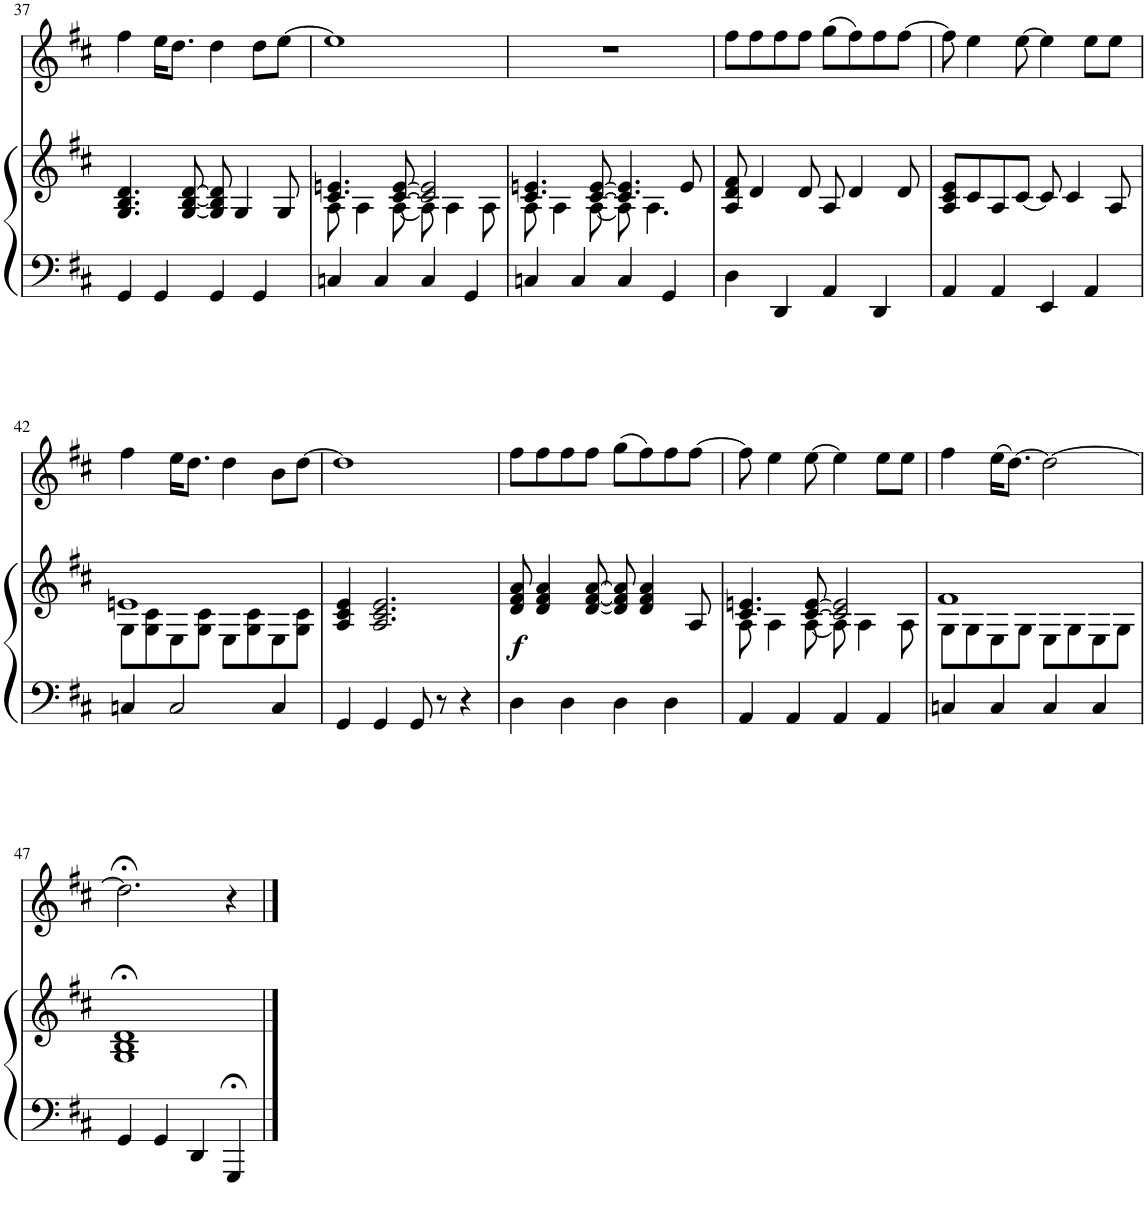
**kern	**kern	**dynam	**kern
*part2	*part2	*part2	*part1
*staff3	*staff2	*staff2/3	*staff1
*I"Piano	*	*	*I"Voice
*I'Pno	*	*	*
!!LO:PB:g=z
*clefF4	*clefG2	*	*clefG2
*k[f#c#]	*k[f#c#]	*	*k[f#c#]
*M4/4	*M4/4	*	*M4/4
=37	=37	=37	=37
4GG/	4.G/ 4.B/ 4.d/	.	4ff#\
4GG/	.	.	16ee\KL
.	.	.	8.dd\J
.	[8G/ [8B/ [8d/	.	.
4GG/	8G/] 8B/] 8d/]	.	4dd\
.	4G/	.	.
4GG/	.	.	8dd\L
.	8G/	.	[8ee\J
=38	=38	=38	=38
*	*^	*	*
4Cn/	4.c#/ 4.en/	8A\	.	1ee]
.	.	4A\	.	.
4C/	.	.	.	.
.	[8c#/ [8e/	[8A\	.	.
4C/	2c#/] 2e/]	8A\]	.	.
.	.	4A\	.	.
4GG/	.	.	.	.
.	.	8A\	.	.
=39	=39	=39	=39	=39
4Cn/	4.c#/ 4.en/	8A\	.	1r
.	.	4A\	.	.
4C/	.	.	.	.
.	[8c#/ [8e/	[8A\	.	.
4C/	4.c#/] 4.e/]	8A\]	.	.
.	.	4.A\	.	.
4GG/	.	.	.	.
.	8e/	.	.	.
*	*v	*v	*	*
=40	=40	=40	=40
4D\	8A/ 8d/ 8f#/	.	8ff#\L
.	4d/	.	8ff#\
4DD/	.	.	8ff#\
.	8d/	.	8ff#\J
4AA/	8A/	.	(8gg\L
.	4d/	.	8ff#\)
4DD/	.	.	8ff#\
.	8d/	.	[8ff#\J
=41	=41	=41	=41
4AA/	8A/ 8c#/ 8e/L	.	8ff#\]
.	8c#/	.	4ee\
4AA/	8A/	.	.
.	[8c#/J	.	[8ee\
4EE/	8c#/]	.	4ee\]
.	4c#/	.	.
4AA/	.	.	8ee\L
.	8A/	.	8ee\J
!!LO:LB:g=z
=42	=42	=42	=42
*	*^	*	*
4Cn/	1en	8G\L	.	4ff#\
.	.	8G\ 8c#\	.	.
2C/	.	8E\	.	16ee\KL
.	.	.	.	8.dd\J
.	.	8G\ 8c#\J	.	.
.	.	8E\L	.	4dd\
.	.	8G\ 8c#\	.	.
4C/	.	8E\	.	8b\L
.	.	8G\ 8c#\J	.	[8dd\J
*	*v	*v	*	*
=43	=43	=43	=43
4GG/	4A/ 4c#/ 4e/	.	1dd]
4GG/	2.A/ 2.c#/ 2.e/	.	.
8GG/	.	.	.
8r	.	.	.
4r	.	.	.
=44	=44	=44	=44
!	!	!LO:DY:b	!
4D\	8d/ 8f#/ 8a/	f	8ff#\L
.	4d/ 4f#/ 4a/	.	8ff#\
4D\	.	.	8ff#\
.	[8d/ [8f#/ [8a/	.	8ff#\J
4D\	8d/] 8f#/] 8a/]	.	(8gg\L
.	4d/ 4f#/ 4a/	.	8ff#\)
4D\	.	.	8ff#\
.	8A/	.	[8ff#\J
=45	=45	=45	=45
*	*^	*	*
4AA/	4.c#/ 4.en/	8A\	.	8ff#\]
.	.	4A\	.	4ee\
4AA/	.	.	.	.
.	[8c#/ [8e/	[8A\	.	[8ee\
4AA/	2c#/] 2e/]	8A\]	.	4ee\]
.	.	4A\	.	.
4AA/	.	.	.	8ee\L
.	.	8A\	.	8ee\J
=46	=46	=46	=46	=46
4Cn/	1f#	8G\L	.	4ff#\
.	.	8G\	.	.
4C/	.	8E\	.	(16ee\KL
.	.	.	.	[8.dd\J)
.	.	8G\J	.	.
4C/	.	8E\L	.	2dd\_
.	.	8G\	.	.
4C/	.	8E\	.	.
.	.	8G\J	.	.
*	*v	*v	*	*
!!LO:LB:g=z
=47	=47	=47	=47
4GG/	1G;< 1B;< 1d;<	.	2.dd;<\]
4GG/	.	.	.
4DD/	.	.	.
4GGG;</	.	.	4r
==	==	==	==
*-	*-	*-	*-
